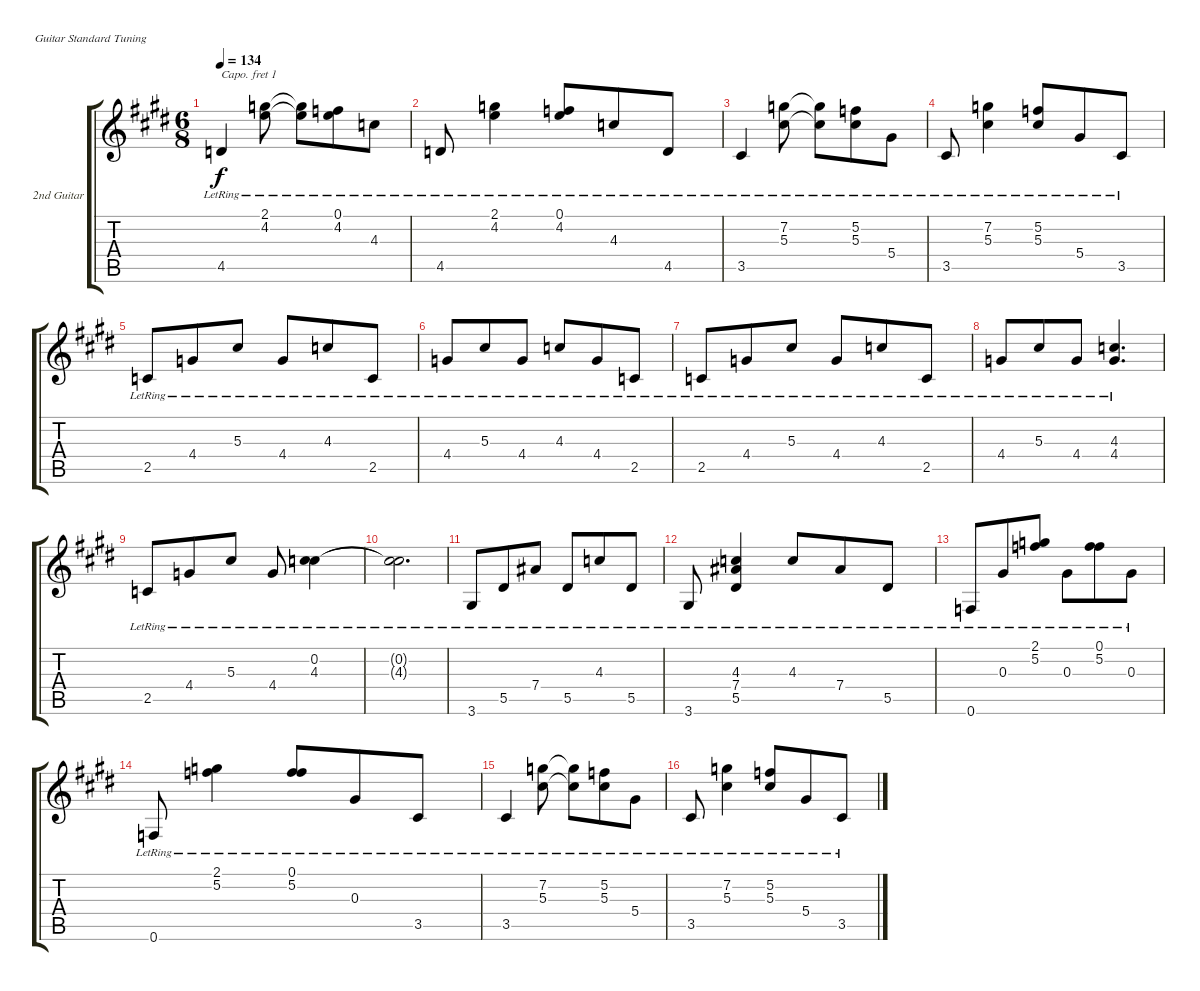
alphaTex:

\defaultSystemsLayout 4
\bracketExtendMode groupsimilarinstruments
\firstSystemTrackNameOrientation horizontal
\otherSystemsTrackNameOrientation horizontal
\track ("2nd Guitar" "2nd Guitar") {instrument acousticguitarnylon}
\staff {score tabs}
\capo 1
\tuning (E4 B3 G3 D3 A2 E2)
\ts (6 8)
\tempo 134
\clef g2
\ks e
4.5{lr}.4{dy f} (4.2{lr} 2.1{lr}).8 (2.1{lr t} 4.2{lr t}).8 (0.1{lr} 4.2{lr}).8 4.3{lr}.8 |
4.5{lr}.8 (2.1{lr} 4.2{lr}).4 (0.1{lr} 4.2{lr}).8 4.3{lr}.8 4.5{lr}.8 |
\scale
0.244179 3.5{lr}.4 (7.2{lr} 5.3{lr}).8 (7.2{lr t} 5.3{lr t}).8 (5.2{lr} 5.3{lr}).8 5.4{lr}.8 |
\scale
0.228806 3.5{lr}.8 (7.2{lr} 5.3{lr}).4 (5.2{lr} 5.3{lr}).8 5.4{lr}.8 3.5{lr}.8 |
\scale
0.187872 2.5{lr}.8 4.4{lr}.8 5.3{lr}.8 4.4{lr}.8 4.3{lr}.8 2.5{lr}.8 |
\scale
0.340129 4.4{lr}.8 5.3{lr}.8 4.4{lr}.8 4.3{lr}.8 4.4{lr}.8 2.5{lr}.8 |
\scale
0.264893 2.5{lr}.8 4.4{lr}.8 5.3{lr}.8 4.4{lr}.8 4.3{lr}.8 2.5{lr}.8 |
\scale
0.388183 4.4{lr}.8 5.3{lr}.8 4.4{lr}.8 (4.3{lr} 4.4{lr}).4{d} |
\scale
0.132674 2.5{lr}.8 4.4{lr}.8 5.3{lr}.8 4.4{lr}.8 (4.3{lr} 0.2).4 |
\scale
0.214286 (4.3{lr t} 0.2{t}).2{d} |
3.6{lr}.8 5.5{lr}.8 7.4{lr}.8 5.5{lr}.8 4.3{lr}.8 5.5{lr}.8 |
3.6{lr}.8 (5.5{lr} 7.4{lr} 4.3{lr}).4 4.3{lr}.8 7.4{lr}.8 5.5{lr}.8 |
0.6{lr}.8 0.3{lr}.8 (2.1{lr} 5.2{lr}).8 0.3{lr}.8 (5.2{lr} 0.1{lr}).8 0.3{lr}.8 |
0.6{lr}.8 (2.1{lr} 5.2{lr}).4 (0.1{lr} 5.2{lr}).8 0.3{lr}.8 3.5{lr}.8 |
\scale
0.309738 3.5{lr}.4 (7.2{lr} 5.3{lr}).8 (7.2{lr t} 5.3{lr t}).8 (5.2{lr} 5.3{lr}).8 5.4{lr}.8 |
\scale
0.209469 3.5{lr}.8 (7.2{lr} 5.3{lr}).4 (5.2{lr} 5.3{lr}).8 5.4{lr}.8 3.5{lr}.8
